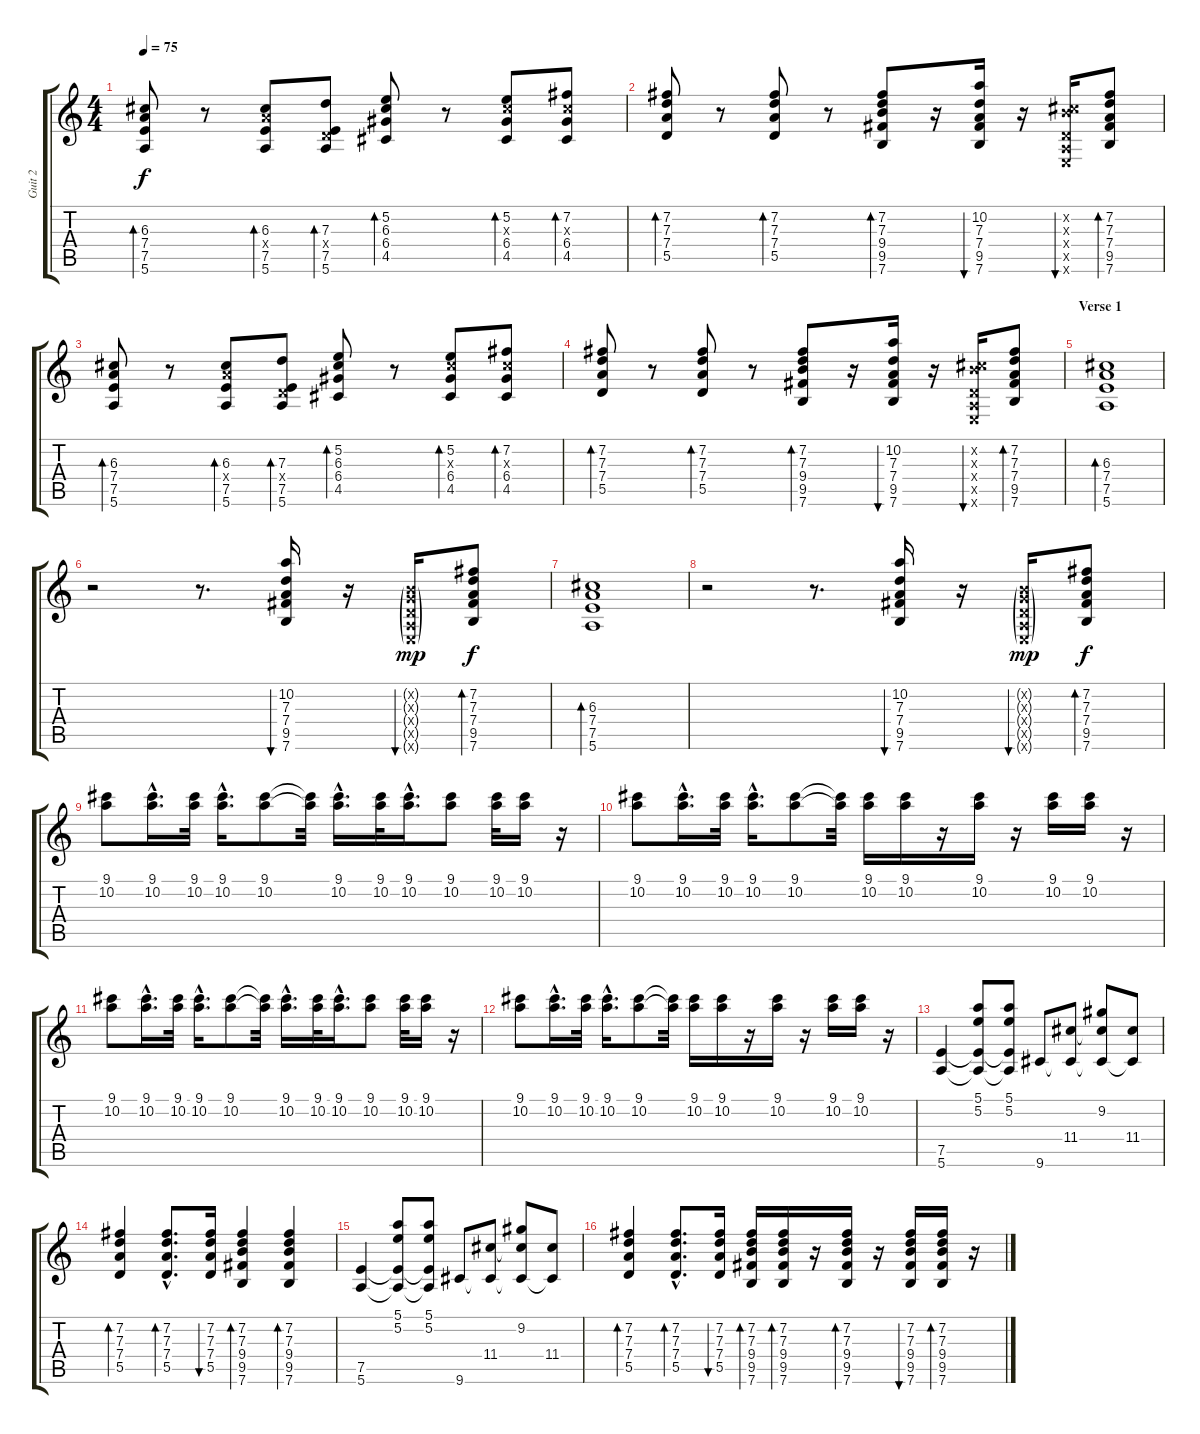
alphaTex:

\track ("Guit 2" "Guit 2") {instrument electricguitarjazz}
\staff {score tabs}
\tuning (E4 B3 G3 D3 A2 E2) {hide}
\ts (4 4)
\tempo 75
\clef g2
\ks c
(6.3 7.4 7.5 5.6).8{bd 30 dy f instrument electricguitarjazz} r.8 (6.3 7.4{x} 7.5 5.6).8{bd 30} (7.3 0.4{x} 7.5 5.6).8{bd 30} (5.2 6.3 6.4 4.5).8{bd 30} r.8 (5.2 6.3{x} 6.4 4.5).8{bd 30} (7.2 6.3{x} 6.4 4.5).8{bd 30} |
(7.2 7.3 7.4 5.5).8{bd 30} r.8 (7.2 7.3 7.4 5.5).8{bd 30} r.8 (7.2 7.3 9.4 9.5 7.6).8{bd 30} r.16 (10.2 7.3 7.4 9.5 7.6).16{bu 30} r.16 (2.2{x} 4.3{x} 0.4{x} 0.5{x} 0.6{x}).16{bu 30} (7.2 7.3 7.4 9.5 7.6).8{bd 30} |
(6.3 7.4 7.5 5.6).8{bd 30} r.8 (6.3 7.4{x} 7.5 5.6).8{bd 30} (7.3 0.4{x} 7.5 5.6).8{bd 30} (5.2 6.3 6.4 4.5).8{bd 30} r.8 (5.2 6.3{x} 6.4 4.5).8{bd 30} (7.2 6.3{x} 6.4 4.5).8{bd 30} |
(7.2 7.3 7.4 5.5).8{bd 30} r.8 (7.2 7.3 7.4 5.5).8{bd 30} r.8 (7.2 7.3 9.4 9.5 7.6).8{bd 30} r.16 (10.2 7.3 7.4 9.5 7.6).16{bu 30} r.16 (2.2{x} 4.3{x} 0.4{x} 0.5{x} 0.6{x}).16{bu 30} (7.2 7.3 7.4 9.5 7.6).8{bd 30} |
\section ("" "Verse 1")
(6.3 7.4 7.5 5.6).1{bd 30} |
r.2 r.8{d} (10.2 7.3 7.4 9.5 7.6).16{bu 30} r.16 (0.2{g x} 0.3{g x} 0.4{g x} 0.5{g x} 0.6{g x}).16{bu 30 dy mp} (7.2 7.3 7.4 9.5 7.6).8{bd 30 dy f} |
(6.3 7.4 7.5 5.6).1{bd 30} |
r.2 r.8{d} (10.2 7.3 7.4 9.5 7.6).16{bu 30} r.16 (0.2{g x} 0.3{g x} 0.4{g x} 0.5{g x} 0.6{g x}).16{bu 30 dy mp} (7.2 7.3 7.4 9.5 7.6).8{bd 30 dy f} |
\section ("" "")
(9.1 10.2).8 (9.1{hac} 10.2{hac}).16{d} (9.1 10.2).32 (9.1{hac} 10.2{hac}).16{d} (9.1 10.2).8 (9.1{t} 10.2{t}).32 (9.1{hac} 10.2{hac}).16{d} (9.1 10.2).32 (9.1{hac} 10.2{hac}).16{d} (9.1 10.2).8 (9.1 10.2).32 (9.1 10.2).16 r.16 |
(9.1 10.2).8 (9.1{hac} 10.2{hac}).16{d} (9.1 10.2).32 (9.1{hac} 10.2{hac}).16{d} (9.1 10.2).8 (9.1{t} 10.2{t}).32 (9.1 10.2).16 (9.1 10.2).16 r.16 (9.1 10.2).16 r.16 (9.1 10.2).16 (9.1 10.2).16 r.16 |
(9.1 10.2).8 (9.1{hac} 10.2{hac}).16{d} (9.1 10.2).32 (9.1{hac} 10.2{hac}).16{d} (9.1 10.2).8 (9.1{t} 10.2{t}).32 (9.1{hac} 10.2{hac}).16{d} (9.1 10.2).32 (9.1{hac} 10.2{hac}).16{d} (9.1 10.2).8 (9.1 10.2).32 (9.1 10.2).16 r.16 |
(9.1 10.2).8 (9.1{hac} 10.2{hac}).16{d} (9.1 10.2).32 (9.1{hac} 10.2{hac}).16{d} (9.1 10.2).8 (9.1{t} 10.2{t}).32 (9.1 10.2).16 (9.1 10.2).16 r.16 (9.1 10.2).16 r.16 (9.1 10.2).16 (9.1 10.2).16 r.16 |
\section ("" "")
(7.5 5.6).4 (5.1 5.2 7.5{t} 5.6{t}).8 (5.1 5.2 7.5{t} 5.6{t}).8 9.6.8 (11.4 9.6{t}).8 (9.2 11.4{t} 9.6{t}).8 (11.4 9.6{t}).8 |
(7.2 7.3 7.4 5.5).4{bd 30} (7.2{hac} 7.3{hac} 7.4{hac} 5.5{hac}).8{d bd 30} (7.2 7.3 7.4 5.5).16{bu 30} (7.2 7.3 9.4 9.5 7.6).4{bd 30} (7.2 7.3 9.4 9.5 7.6).4{bd 30} |
(7.5 5.6).4 (5.1 5.2 7.5{t} 5.6{t}).8 (5.1 5.2 7.5{t} 5.6{t}).8 9.6.8 (11.4 9.6{t}).8 (9.2 11.4{t} 9.6{t}).8 (11.4 9.6{t}).8 |
(7.2 7.3 7.4 5.5).4{bd 30} (7.2{hac} 7.3{hac} 7.4{hac} 5.5{hac}).8{d bd 30} (7.2 7.3 7.4 5.5).16{bu 30} (7.2 7.3 9.4 9.5 7.6).16{bd 30} (7.2 7.3 9.4 9.5 7.6).16{bd 30} r.16 (7.2 7.3 9.4 9.5 7.6).16{bd 30} r.16 (7.2 7.3 9.4 9.5 7.6).16{bu 30} (7.2 7.3 9.4 9.5 7.6).16{bd 30} r.16
